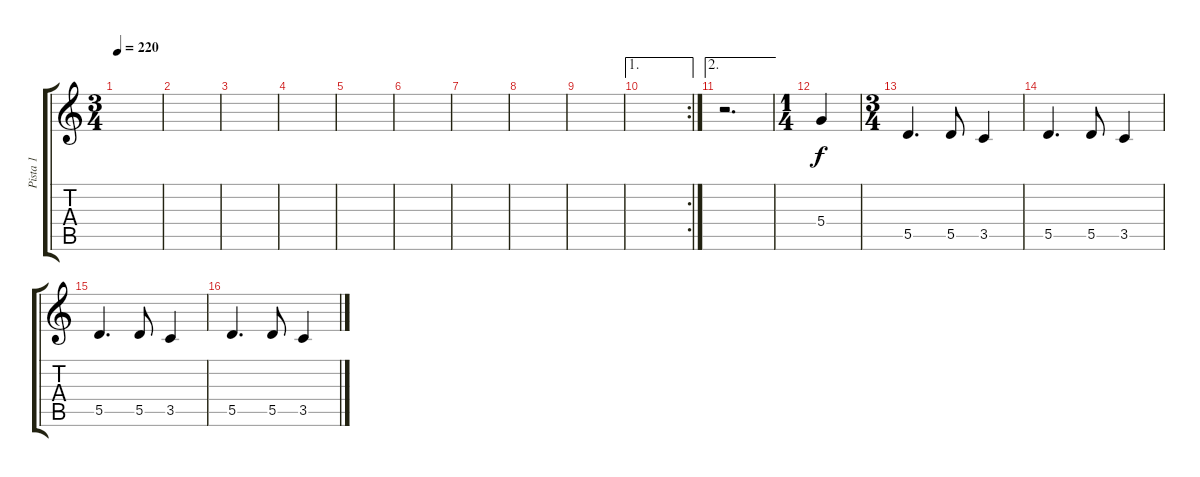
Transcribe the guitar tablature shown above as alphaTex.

\track ("Pista 1" "Pista 1") {instrument overdrivenguitar}
\staff {score tabs}
\tuning (E4 B3 G3 D3 A2 E2) {hide}
\ts (3 4)
\tempo 220
\clef g2
\ks c
|
|
|
|
|
|
|
|
|
\ae 1
\rc 2
|
\ae 2
r.2{d} |
\ts (1 4)
5.4.4 |
\ts (3 4)
5.5.4{d} 5.5.8 3.5.4 |
5.5.4{d} 5.5.8 3.5.4 |
5.5.4{d} 5.5.8 3.5.4 |
5.5.4{d} 5.5.8 3.5.4
